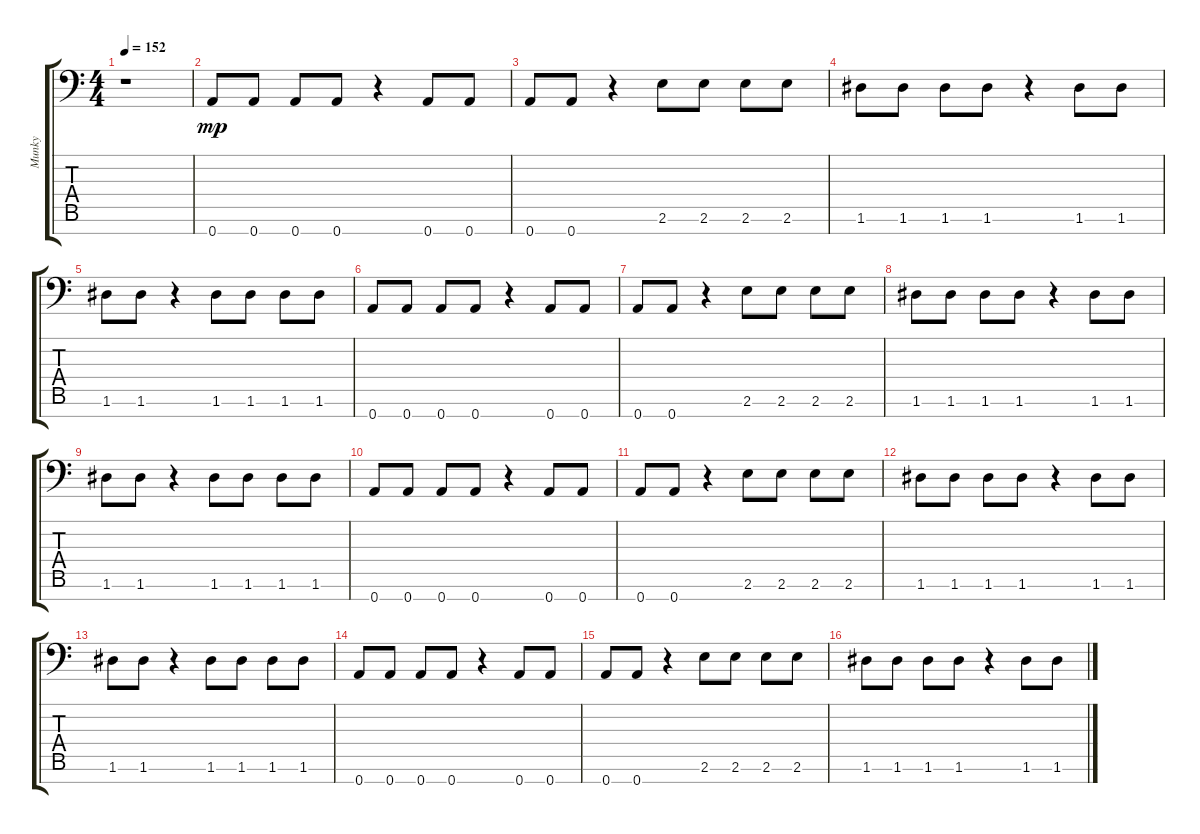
\track ("Munky" "Munky") {instrument overdrivenguitar}
\staff {score tabs}
\tuning (D4 A3 F3 C3 G2 D2 A1) {hide}
\ts (4 4)
\tempo 152
\clef f4
\ks c
r.1{dy p} |
0.7.8{dy mp instrument distortionguitar} 0.7.8 0.7.8 0.7.8 r.4 0.7.8 0.7.8 |
0.7.8 0.7.8 r.4 2.6.8 2.6.8 2.6.8 2.6.8 |
1.6.8 1.6.8 1.6.8 1.6.8 r.4 1.6.8 1.6.8 |
1.6.8 1.6.8 r.4 1.6.8 1.6.8 1.6.8 1.6.8 |
0.7.8 0.7.8 0.7.8 0.7.8 r.4 0.7.8 0.7.8 |
0.7.8 0.7.8 r.4 2.6.8 2.6.8 2.6.8 2.6.8 |
1.6.8 1.6.8 1.6.8 1.6.8 r.4 1.6.8 1.6.8 |
1.6.8 1.6.8 r.4 1.6.8 1.6.8 1.6.8 1.6.8 |
0.7.8 0.7.8 0.7.8 0.7.8 r.4 0.7.8 0.7.8 |
0.7.8 0.7.8 r.4 2.6.8 2.6.8 2.6.8 2.6.8 |
1.6.8 1.6.8 1.6.8 1.6.8 r.4 1.6.8 1.6.8 |
1.6.8 1.6.8 r.4 1.6.8 1.6.8 1.6.8 1.6.8 |
0.7.8 0.7.8 0.7.8 0.7.8 r.4 0.7.8 0.7.8 |
0.7.8 0.7.8 r.4 2.6.8 2.6.8 2.6.8 2.6.8 |
1.6.8 1.6.8 1.6.8 1.6.8 r.4 1.6.8 1.6.8
